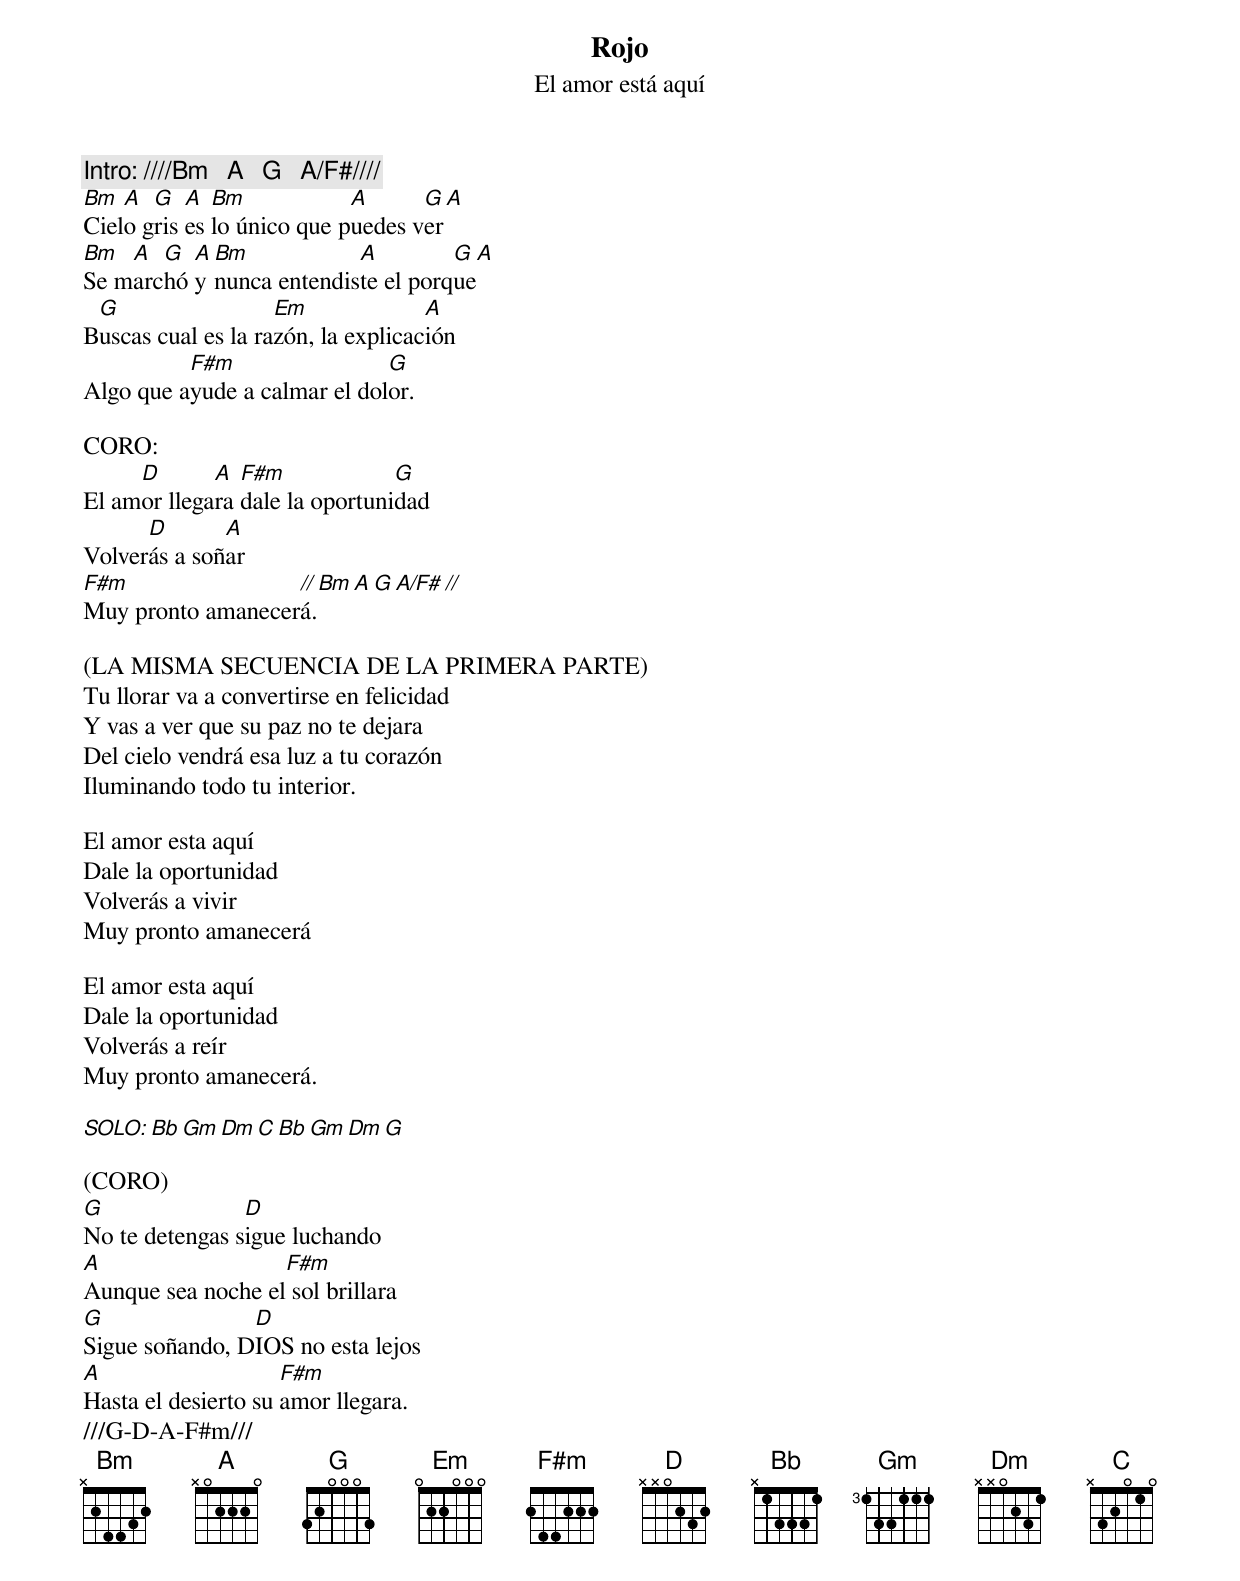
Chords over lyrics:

Rojo
El amor está aquí
Intro: ////Bm   A   G   A/F#////
Bm  A  G   A  Bm            A      G   A
Cielo gris es lo único que puedes ver
Bm  A  G  A Bm            A         G  A
Se marchó y nunca entendiste el porque
 G                  Em              A
Buscas cual es la razón, la explicación
          F#m                 G
Algo que ayude a calmar el dolor.

CORO:
     D       A  F#m             G
El amor llegara dale la oportunidad
      D       A
Volverás a soñar
F#m                // Bm  A  G  A/F# //
Muy pronto amanecerá.

(LA MISMA SECUENCIA DE LA PRIMERA PARTE)
Tu llorar va a convertirse en felicidad
Y vas a ver que su paz no te dejara
Del cielo vendrá esa luz a tu corazón
Iluminando todo tu interior.

El amor esta aquí
Dale la oportunidad
Volverás a vivir
Muy pronto amanecerá

El amor esta aquí
Dale la oportunidad
Volverás a reír
Muy pronto amanecerá.

SOLO: Bb  Gm  Dm  C  Bb  Gm  Dm  G

(CORO)
G               D
No te detengas sigue luchando
A                  F#m
Aunque sea noche el sol brillara
G               D
Sigue soñando, DIOS no esta lejos
A                    F#m
Hasta el desierto su amor llegara.
///G-D-A-F#m///
